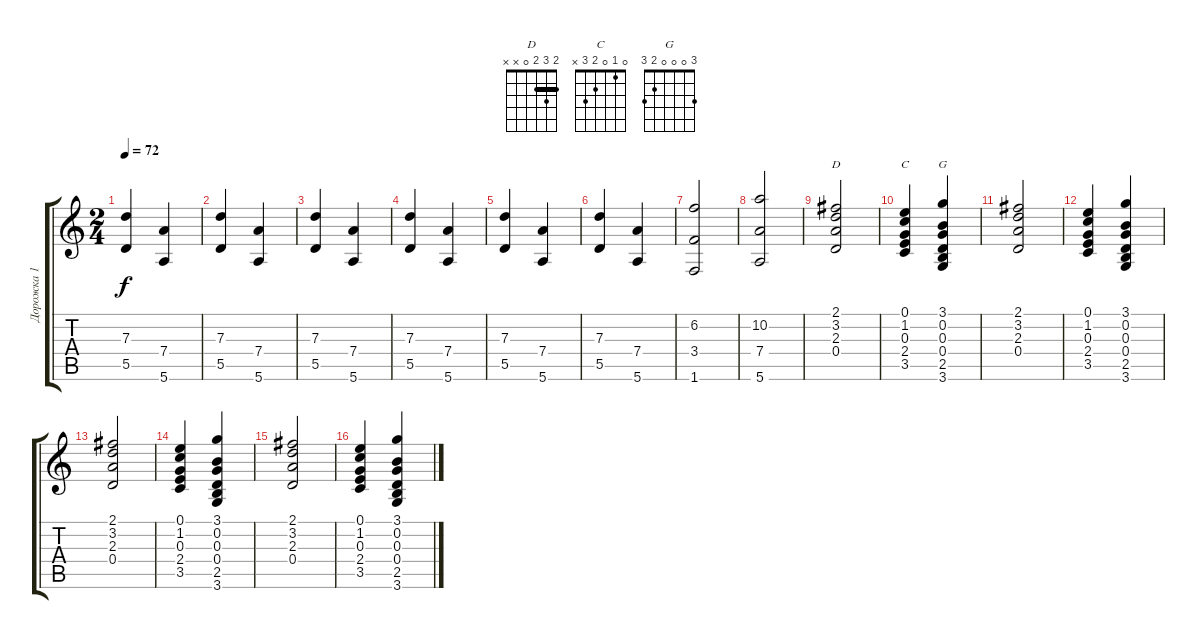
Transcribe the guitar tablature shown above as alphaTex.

\track ("Дорожка 1" "Дорожка 1") {instrument acousticguitarsteel}
\staff {score tabs}
\tuning (E4 B3 G3 D3 A2 E2) {hide}
\chord ("D" 2 3 2 0 x x) {barre 2}
\chord ("C" 0 1 0 2 3 x)
\chord ("G" 3 0 0 0 2 3)
\ts (2 4)
\tempo 72
\clef g2
\ks c
(7.3 5.5).4{dy f} (7.4 5.6).4 |
(7.3 5.5).4 (7.4 5.6).4 |
(7.3 5.5).4 (7.4 5.6).4 |
(7.3 5.5).4 (7.4 5.6).4 |
(7.3 5.5).4 (7.4 5.6).4 |
(7.3 5.5).4 (7.4 5.6).4 |
(6.2 3.4 1.6).2 |
(10.2 7.4 5.6).2 |
(2.1 3.2 2.3 0.4).2{ch "D"} |
(0.1 1.2 0.3 2.4 3.5).4{ch "C"} (3.1 0.2 0.3 0.4 2.5 3.6).4{ch "G"} |
(2.1 3.2 2.3 0.4).2 |
(0.1 1.2 0.3 2.4 3.5).4 (3.1 0.2 0.3 0.4 2.5 3.6).4 |
(2.1 3.2 2.3 0.4).2 |
(0.1 1.2 0.3 2.4 3.5).4 (3.1 0.2 0.3 0.4 2.5 3.6).4 |
(2.1 3.2 2.3 0.4).2 |
(0.1 1.2 0.3 2.4 3.5).4 (3.1 0.2 0.3 0.4 2.5 3.6).4
